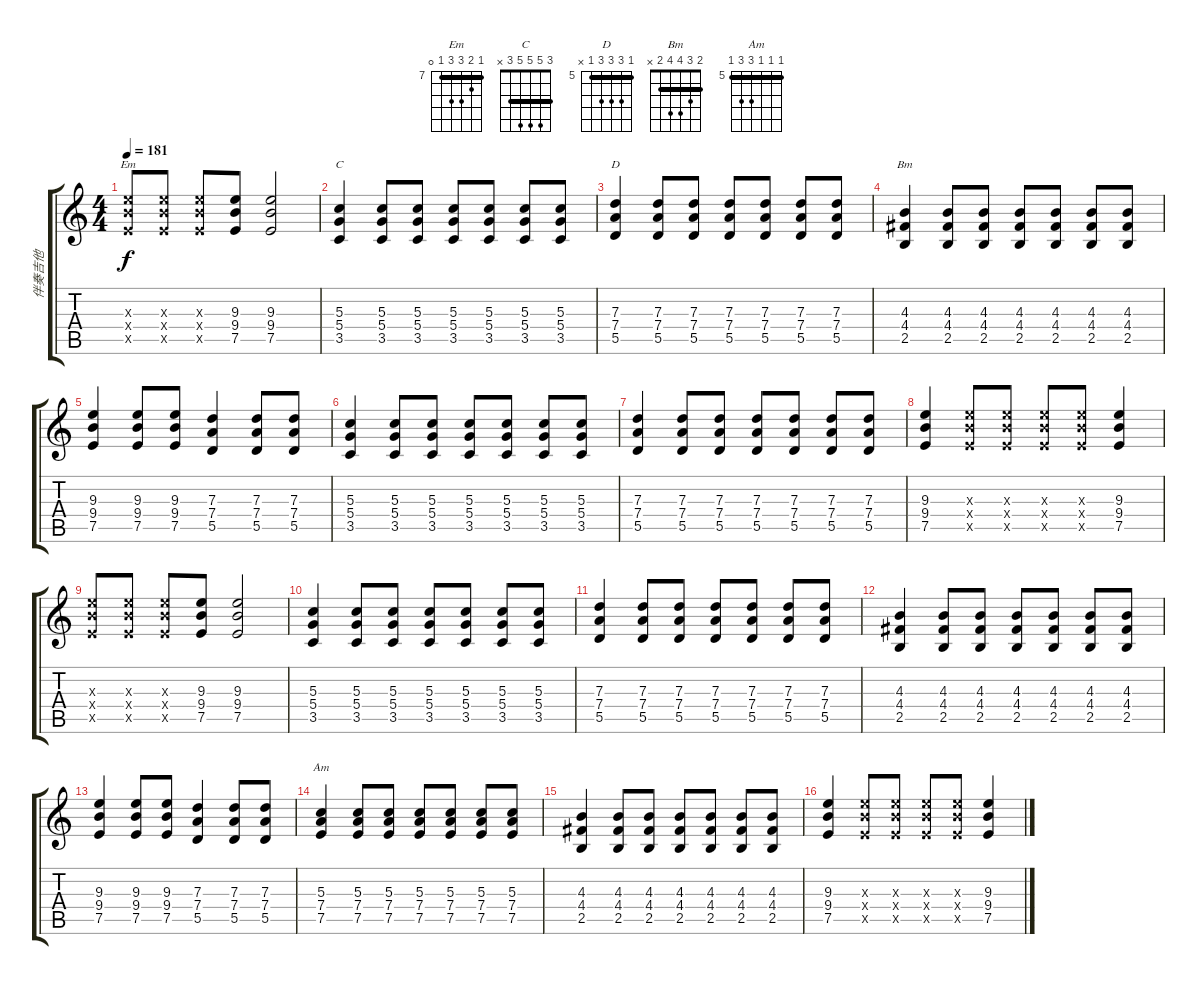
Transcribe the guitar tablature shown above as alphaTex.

\track ("伴奏吉他" "伴奏吉他") {instrument distortionguitar}
\staff {score tabs}
\tuning (E4 B3 G3 D3 A2 E2) {hide}
\chord ("Em" 7 8 9 9 7 0) {firstfret 7 barre 7}
\chord ("C" 3 5 5 5 3 x) {barre 3}
\chord ("D" 5 7 7 7 5 x) {firstfret 5 barre 5}
\chord ("Bm" 2 3 4 4 2 x) {barre 2}
\chord ("Am" 5 5 5 7 7 5) {firstfret 5 barre 5}
\ts (4 4)
\tempo 181
\clef g2
\ks c
(9.3{x} 9.4{x} 7.5{x}).8{ch "Em" dy f} (9.3{x} 9.4{x} 7.5{x}).8 (9.3{x} 9.4{x} 7.5{x}).8 (9.3 9.4 7.5).8 (9.3 9.4 7.5).2 |
(5.3 5.4 3.5).4{ch "C"} (5.3 5.4 3.5).8 (5.3 5.4 3.5).8 (5.3 5.4 3.5).8 (5.3 5.4 3.5).8 (5.3 5.4 3.5).8 (5.3 5.4 3.5).8 |
(7.3 7.4 5.5).4{ch "D"} (7.3 7.4 5.5).8 (7.3 7.4 5.5).8 (7.3 7.4 5.5).8 (7.3 7.4 5.5).8 (7.3 7.4 5.5).8 (7.3 7.4 5.5).8 |
(4.3 4.4 2.5).4{ch "Bm"} (4.3 4.4 2.5).8 (4.3 4.4 2.5).8 (4.3 4.4 2.5).8 (4.3 4.4 2.5).8 (4.3 4.4 2.5).8 (4.3 4.4 2.5).8 |
(9.3 9.4 7.5).4 (9.3 9.4 7.5).8 (9.3 9.4 7.5).8 (7.3 7.4 5.5).4 (7.3 7.4 5.5).8 (7.3 7.4 5.5).8 |
(5.3 5.4 3.5).4 (5.3 5.4 3.5).8 (5.3 5.4 3.5).8 (5.3 5.4 3.5).8 (5.3 5.4 3.5).8 (5.3 5.4 3.5).8 (5.3 5.4 3.5).8 |
(7.3 7.4 5.5).4 (7.3 7.4 5.5).8 (7.3 7.4 5.5).8 (7.3 7.4 5.5).8 (7.3 7.4 5.5).8 (7.3 7.4 5.5).8 (7.3 7.4 5.5).8 |
(9.3 9.4 7.5).4 (9.3{x} 9.4{x} 7.5{x}).8 (9.3{x} 9.4{x} 7.5{x}).8 (9.3{x} 9.4{x} 7.5{x}).8 (9.3{x} 9.4{x} 7.5{x}).8 (9.3 9.4 7.5).4 |
(9.3{x} 9.4{x} 7.5{x}).8 (9.3{x} 9.4{x} 7.5{x}).8 (9.3{x} 9.4{x} 7.5{x}).8 (9.3 9.4 7.5).8 (9.3 9.4 7.5).2 |
(5.3 5.4 3.5).4 (5.3 5.4 3.5).8 (5.3 5.4 3.5).8 (5.3 5.4 3.5).8 (5.3 5.4 3.5).8 (5.3 5.4 3.5).8 (5.3 5.4 3.5).8 |
(7.3 7.4 5.5).4 (7.3 7.4 5.5).8 (7.3 7.4 5.5).8 (7.3 7.4 5.5).8 (7.3 7.4 5.5).8 (7.3 7.4 5.5).8 (7.3 7.4 5.5).8 |
(4.3 4.4 2.5).4 (4.3 4.4 2.5).8 (4.3 4.4 2.5).8 (4.3 4.4 2.5).8 (4.3 4.4 2.5).8 (4.3 4.4 2.5).8 (4.3 4.4 2.5).8 |
(9.3 9.4 7.5).4 (9.3 9.4 7.5).8 (9.3 9.4 7.5).8 (7.3 7.4 5.5).4 (7.3 7.4 5.5).8 (7.3 7.4 5.5).8 |
(5.3 7.4 7.5).4{ch "Am"} (5.3 7.4 7.5).8 (5.3 7.4 7.5).8 (5.3 7.4 7.5).8 (5.3 7.4 7.5).8 (5.3 7.4 7.5).8 (5.3 7.4 7.5).8 |
(4.3 4.4 2.5).4 (4.3 4.4 2.5).8 (4.3 4.4 2.5).8 (4.3 4.4 2.5).8 (4.3 4.4 2.5).8 (4.3 4.4 2.5).8 (4.3 4.4 2.5).8 |
(9.3 9.4 7.5).4 (9.3{x} 9.4{x} 7.5{x}).8 (9.3{x} 9.4{x} 7.5{x}).8 (9.3{x} 9.4{x} 7.5{x}).8 (9.3{x} 9.4{x} 7.5{x}).8 (9.3 9.4 7.5).4
